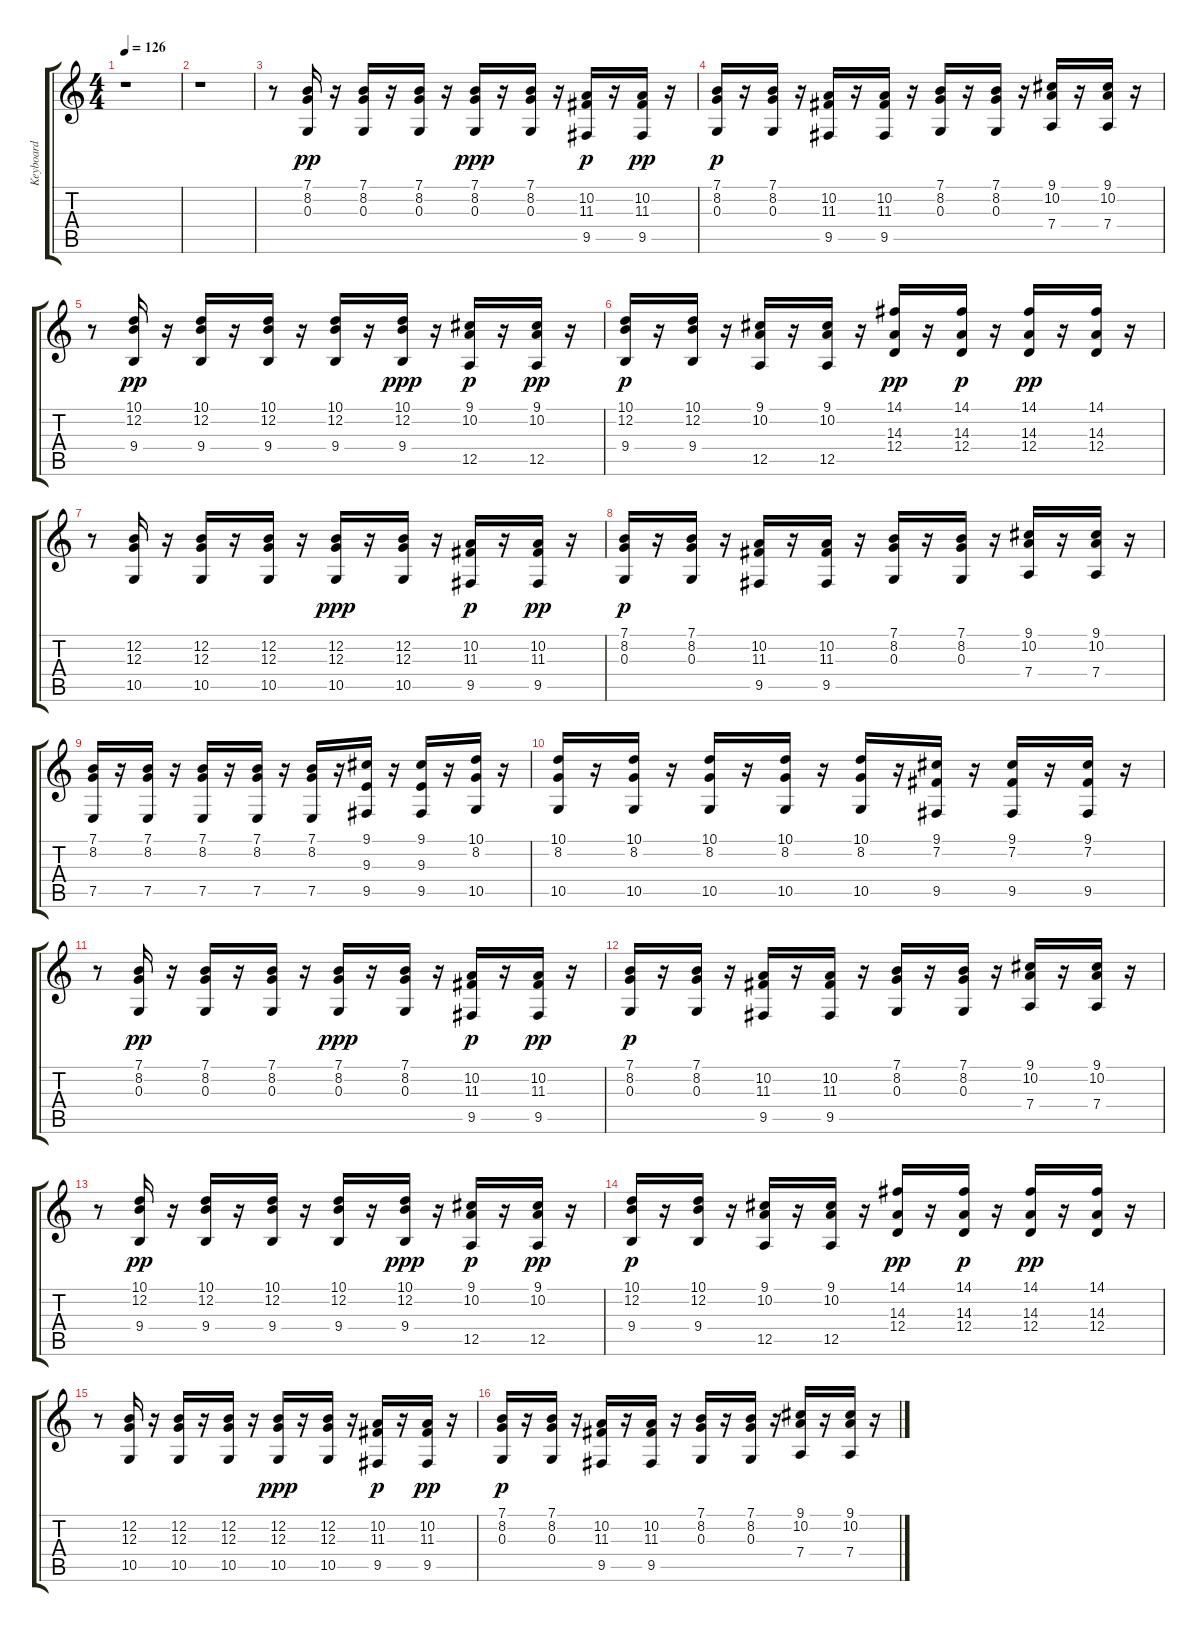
\track ("Keyboard" "Keyboard") {instrument lead2sawtooth}
\staff {score tabs}
\tuning (E4 B3 G3 D3 A2 E2) {hide}
\ts (4 4)
\tempo 126
\clef g2
\ks c
r.1{dy p} |
r.1 |
r.8 (7.1 8.2 0.3).16{dy pp} r.16 (7.1 8.2 0.3).16 r.16 (7.1 8.2 0.3).16 r.16 (7.1 8.2 0.3).16{dy ppp} r.16 (7.1 8.2 0.3).16 r.16 (10.2 11.3 9.5).16{dy p} r.16 (10.2 11.3 9.5).16{dy pp} r.16 |
(7.1 8.2 0.3).16{dy p} r.16 (7.1 8.2 0.3).16 r.16 (10.2 11.3 9.5).16 r.16 (10.2 11.3 9.5).16 r.16 (7.1 8.2 0.3).16 r.16 (7.1 8.2 0.3).16 r.16 (9.1 10.2 7.4).16 r.16 (9.1 10.2 7.4).16 r.16 |
r.8 (10.1 12.2 9.4).16{dy pp} r.16 (10.1 12.2 9.4).16 r.16 (10.1 12.2 9.4).16 r.16 (10.1 12.2 9.4).16 r.16 (10.1 12.2 9.4).16{dy ppp} r.16 (9.1 10.2 12.5).16{dy p} r.16 (9.1 10.2 12.5).16{dy pp} r.16 |
(10.1 12.2 9.4).16{dy p} r.16 (10.1 12.2 9.4).16 r.16 (9.1 10.2 12.5).16 r.16 (9.1 10.2 12.5).16 r.16 (14.1 14.3 12.4).16{dy pp} r.16 (14.1 14.3 12.4).16{dy p} r.16 (14.1 14.3 12.4).16{dy pp} r.16 (14.1 14.3 12.4).16 r.16 |
r.8 (12.2 12.3 10.5).16 r.16 (12.2 12.3 10.5).16 r.16 (12.2 12.3 10.5).16 r.16 (12.2 12.3 10.5).16{dy ppp} r.16 (12.2 12.3 10.5).16 r.16 (10.2 11.3 9.5).16{dy p} r.16 (10.2 11.3 9.5).16{dy pp} r.16 |
(7.1 8.2 0.3).16{dy p} r.16 (7.1 8.2 0.3).16 r.16 (10.2 11.3 9.5).16 r.16 (10.2 11.3 9.5).16 r.16 (7.1 8.2 0.3).16 r.16 (7.1 8.2 0.3).16 r.16 (9.1 10.2 7.4).16 r.16 (9.1 10.2 7.4).16 r.16 |
(7.1 8.2 7.5).16 r.16 (7.1 8.2 7.5).16 r.16 (7.1 8.2 7.5).16 r.16 (7.1 8.2 7.5).16 r.16 (7.1 8.2 7.5).16 r.16 (9.1 9.3 9.5).16 r.16 (9.1 9.3 9.5).16 r.16 (10.1 8.2 10.5).16 r.16 |
(10.1 8.2 10.5).16 r.16 (10.1 8.2 10.5).16 r.16 (10.1 8.2 10.5).16 r.16 (10.1 8.2 10.5).16 r.16 (10.1 8.2 10.5).16 r.16 (9.1 7.2 9.5).16 r.16 (9.1 7.2 9.5).16 r.16 (9.1 7.2 9.5).16 r.16 |
r.8 (7.1 8.2 0.3).16{dy pp} r.16 (7.1 8.2 0.3).16 r.16 (7.1 8.2 0.3).16 r.16 (7.1 8.2 0.3).16{dy ppp} r.16 (7.1 8.2 0.3).16 r.16 (10.2 11.3 9.5).16{dy p} r.16 (10.2 11.3 9.5).16{dy pp} r.16 |
(7.1 8.2 0.3).16{dy p} r.16 (7.1 8.2 0.3).16 r.16 (10.2 11.3 9.5).16 r.16 (10.2 11.3 9.5).16 r.16 (7.1 8.2 0.3).16 r.16 (7.1 8.2 0.3).16 r.16 (9.1 10.2 7.4).16 r.16 (9.1 10.2 7.4).16 r.16 |
r.8 (10.1 12.2 9.4).16{dy pp} r.16 (10.1 12.2 9.4).16 r.16 (10.1 12.2 9.4).16 r.16 (10.1 12.2 9.4).16 r.16 (10.1 12.2 9.4).16{dy ppp} r.16 (9.1 10.2 12.5).16{dy p} r.16 (9.1 10.2 12.5).16{dy pp} r.16 |
(10.1 12.2 9.4).16{dy p} r.16 (10.1 12.2 9.4).16 r.16 (9.1 10.2 12.5).16 r.16 (9.1 10.2 12.5).16 r.16 (14.1 14.3 12.4).16{dy pp} r.16 (14.1 14.3 12.4).16{dy p} r.16 (14.1 14.3 12.4).16{dy pp} r.16 (14.1 14.3 12.4).16 r.16 |
r.8 (12.2 12.3 10.5).16 r.16 (12.2 12.3 10.5).16 r.16 (12.2 12.3 10.5).16 r.16 (12.2 12.3 10.5).16{dy ppp} r.16 (12.2 12.3 10.5).16 r.16 (10.2 11.3 9.5).16{dy p} r.16 (10.2 11.3 9.5).16{dy pp} r.16 |
(7.1 8.2 0.3).16{dy p} r.16 (7.1 8.2 0.3).16 r.16 (10.2 11.3 9.5).16 r.16 (10.2 11.3 9.5).16 r.16 (7.1 8.2 0.3).16 r.16 (7.1 8.2 0.3).16 r.16 (9.1 10.2 7.4).16 r.16 (9.1 10.2 7.4).16 r.16
